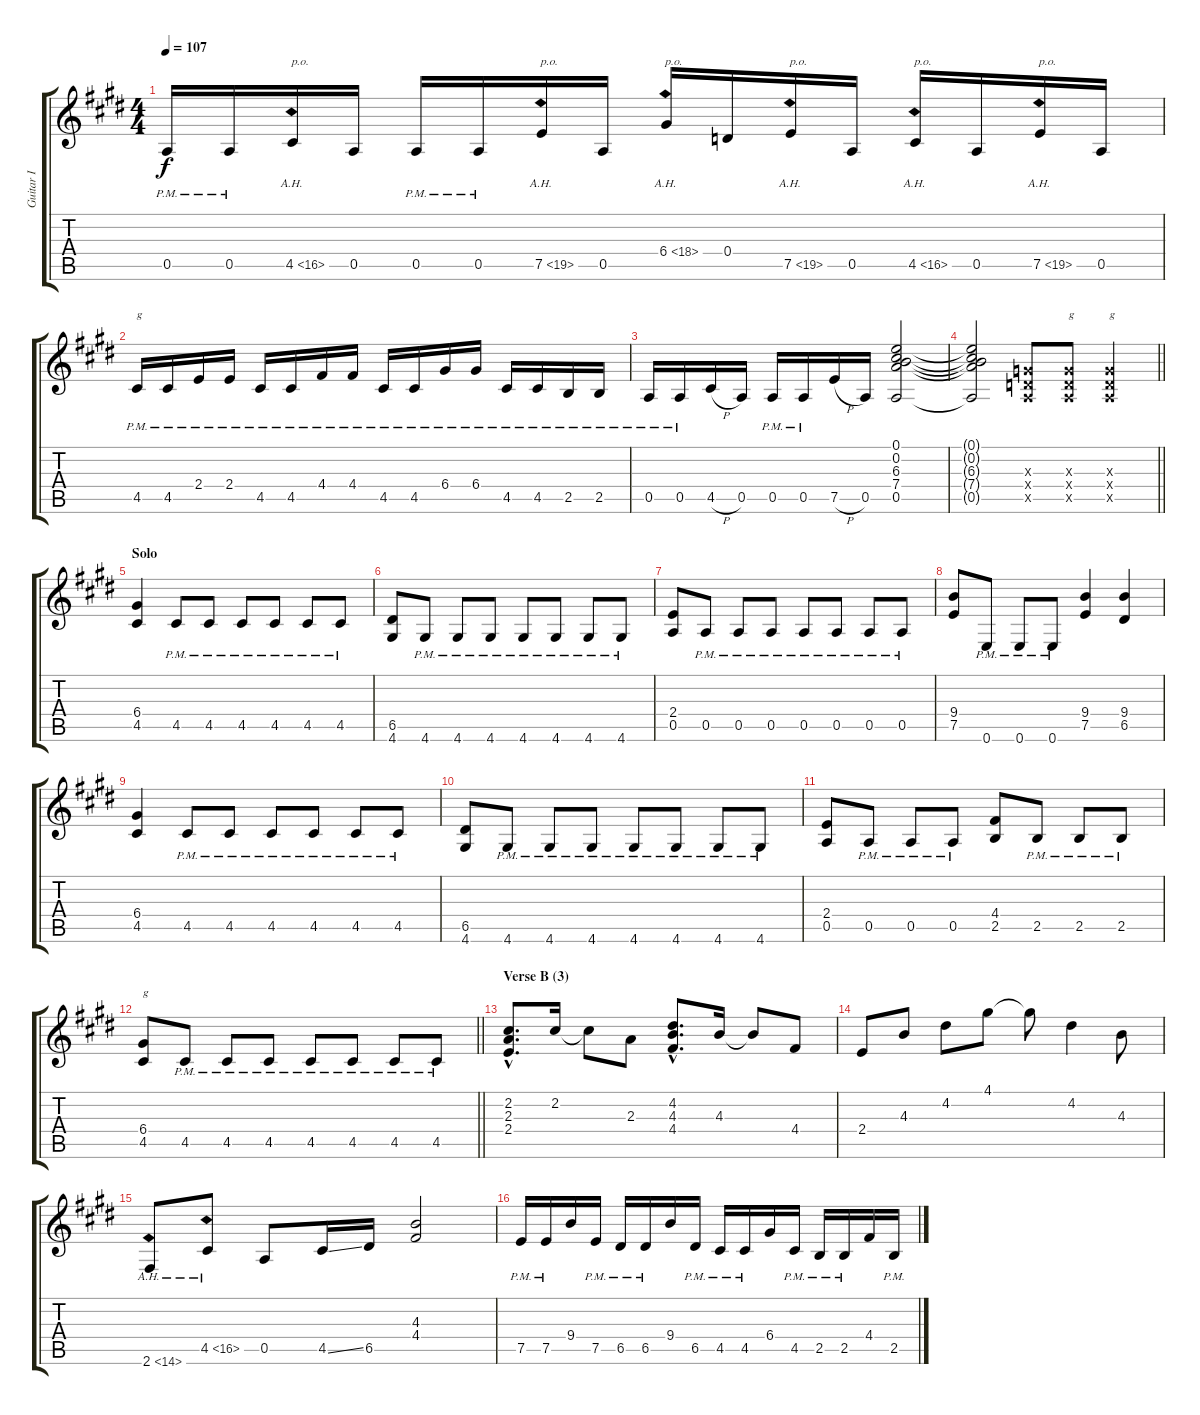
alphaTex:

\track ("Guitar I" "Guitar I") {instrument distortionguitar}
\staff {score tabs}
\tuning (E4 B3 G3 D3 A2 E2) {hide}
\ts (4 4)
\tempo 107
\clef g2
\ks e
0.5{pm}.16{dy f} 0.5{pm}.16 4.5{ah 12}.16{txt "p.o."} 0.5.16 0.5{pm}.16 0.5{pm}.16 7.5{ah 12}.16{txt "p.o."} 0.5.16 6.4{ah 12}.16{txt "p.o."} 0.4.16 7.5{ah 12}.16{txt "p.o."} 0.5.16 4.5{ah 12}.16{txt "p.o."} 0.5.16 7.5{ah 12}.16{txt "p.o."} 0.5.16 |
4.5{pm}.16{txt "g"} 4.5{pm}.16 2.4{pm}.16 2.4{pm}.16 4.5{pm}.16 4.5{pm}.16 4.4{pm}.16 4.4{pm}.16 4.5{pm}.16 4.5{pm}.16 6.4{pm}.16 6.4{pm}.16 4.5{pm}.16 4.5{pm}.16 2.5{pm}.16 2.5{pm}.16 |
0.5{pm}.16 0.5{pm}.16 4.5{h}.16 0.5.16 0.5{pm}.16 0.5{pm}.16 7.5{h}.16 0.5.16 (0.1 0.2 6.3 7.4 0.5).2 |
\barLineRight lightlight
(0.1{t} 0.2{t} 6.3{t} 7.4{t} 0.5{t}).2 (0.3{x} 0.4{x} 0.5{x}).8 (0.3{x} 0.4{x} 0.5{x}).8{txt "g"} (0.3{x} 0.4{x} 0.5{x}).4{txt "g"} |
\section ("" "Solo")
(6.4 4.5).4 4.5{pm}.8 4.5{pm}.8 4.5{pm}.8 4.5{pm}.8 4.5{pm}.8 4.5{pm}.8 |
(6.5 4.6).8 4.6{pm}.8 4.6{pm}.8 4.6{pm}.8 4.6{pm}.8 4.6{pm}.8 4.6{pm}.8 4.6{pm}.8 |
(2.4 0.5).8 0.5{pm}.8 0.5{pm}.8 0.5{pm}.8 0.5{pm}.8 0.5{pm}.8 0.5{pm}.8 0.5{pm}.8 |
(9.4 7.5).8 0.6{pm}.8 0.6{pm}.8 0.6{pm}.8 (9.4 7.5).4 (9.4 6.5).4 |
(6.4 4.5).4 4.5{pm}.8 4.5{pm}.8 4.5{pm}.8 4.5{pm}.8 4.5{pm}.8 4.5{pm}.8 |
(6.5 4.6).8 4.6{pm}.8 4.6{pm}.8 4.6{pm}.8 4.6{pm}.8 4.6{pm}.8 4.6{pm}.8 4.6{pm}.8 |
(2.4 0.5).8 0.5{pm}.8 0.5{pm}.8 0.5{pm}.8 (4.4 2.5).8 2.5{pm}.8 2.5{pm}.8 2.5{pm}.8 |
\barLineRight lightlight
(6.4 4.5).8{txt "g"} 4.5{pm}.8 4.5{pm}.8 4.5{pm}.8 4.5{pm}.8 4.5{pm}.8 4.5{pm}.8 4.5{pm}.8 |
\section ("" "Verse B (3)")
(2.2{hac} 2.3{hac} 2.4{hac}).8{d} 2.2.16 2.2{t}.8 2.3.8 (4.2{hac} 4.3{hac} 4.4{hac}).8{d} 4.3.16 4.3{t}.8 4.4.8 |
2.4.8 4.3.8 4.2.8 4.1.8 4.1{t}.8 4.2.4 4.3.8 |
2.6{ah 12}.8 4.5{ah 12}.8 0.5.8 4.5{ss}.16 6.5.16 (4.3 4.4).2 |
7.5{pm}.16 7.5{pm}.16 9.4.16 7.5{pm}.16 6.5{pm}.16 6.5{pm}.16 9.4.16 6.5{pm}.16 4.5{pm}.16 4.5{pm}.16 6.4.16 4.5{pm}.16 2.5{pm}.16 2.5{pm}.16 4.4.16 2.5{pm}.16
